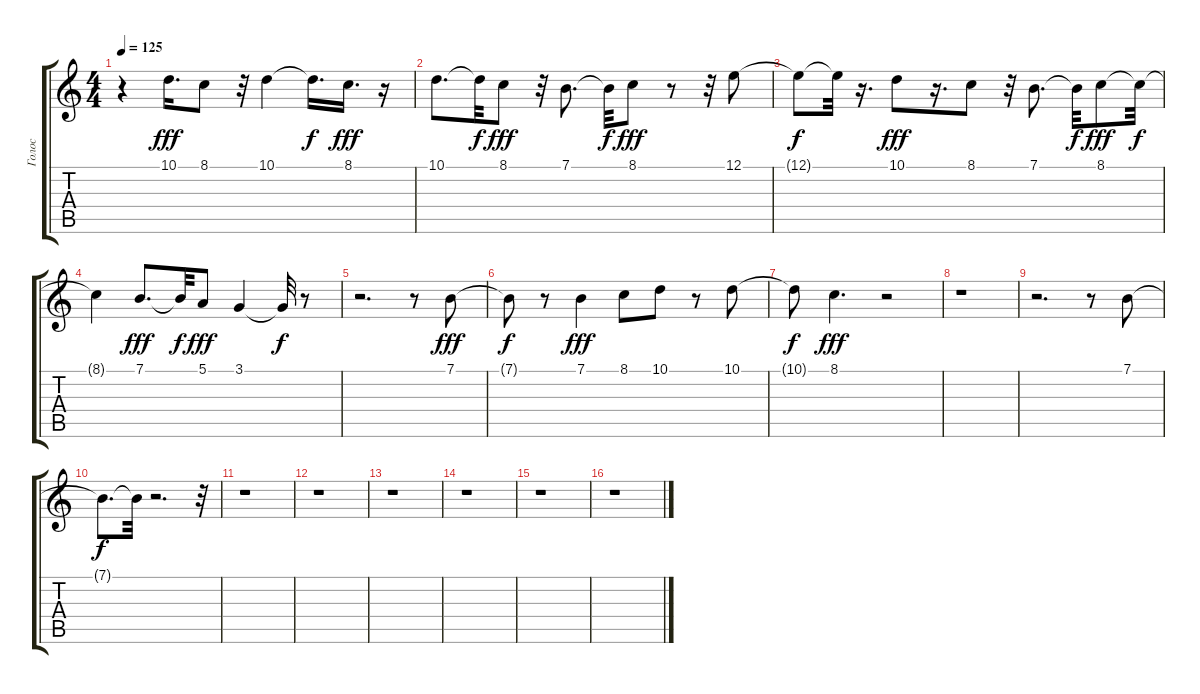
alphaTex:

\track ("Голос " "Голос ") {instrument ocarina}
\staff {score tabs}
\tuning (E4 B3 G3 D3 A2 E2) {hide}
\ts (4 4)
\tempo 125
\clef g2
\ks c
r.4{dy f} 10.1.16{d dy fff} 8.1.8 r.32 10.1.4 10.1{t}.16{d dy f} 8.1.16{d dy fff} r.16 |
10.1.8{d} 10.1{t}.32{dy f} 8.1.8{dy fff} r.32 7.1.8{d} 7.1{t}.32{dy f} 8.1.8{dy fff} r.8 r.32 12.1.8 |
12.1{t}.8{dy f} 12.1{t}.32 r.16{d} 10.1.8{dy fff} r.16{d} 8.1.8 r.32 7.1.8{d} 7.1{t}.32{dy f} 8.1.8{dy fff} 8.1{t}.32{dy f} |
8.1{t}.4 7.1.8{d dy fff} 7.1{t}.32{dy f} 5.1.8{dy fff} 3.1.4 3.1{t}.32{dy f} r.8 |
r.2{d} r.8 7.1.8{dy fff} |
7.1{t}.8{dy f} r.8 7.1.4{dy fff} 8.1.8 10.1.8 r.8 10.1.8 |
10.1{t}.8{dy f} 8.1.4{d dy fff} r.2 |
r.1 |
r.2{d} r.8 7.1.8 |
7.1{t}.8{d dy f} 7.1{t}.32 r.2{d} r.32 |
r.1 |
r.1 |
r.1 |
r.1 |
r.1 |
r.1
